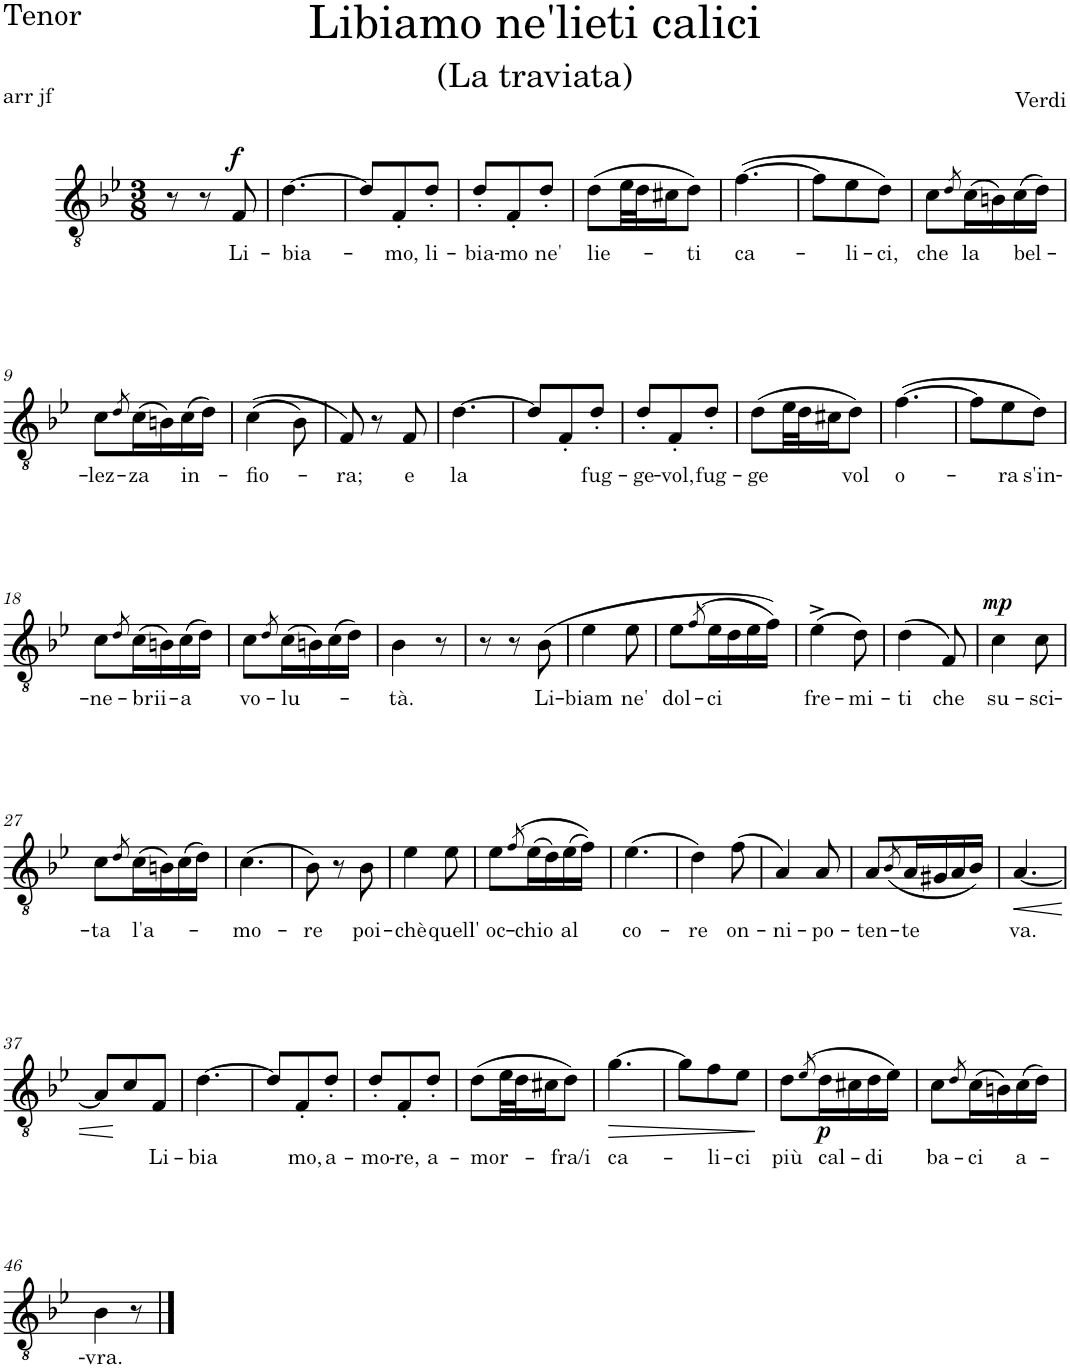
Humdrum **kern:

**kern	**text	**dynam
*part1	*part1	*part1
*staff1	*staff1	*staff1
*I"Tenor	*	*
*I'T.	*	*
*clefGv2	*	*
*k[b-e-]	*	*
*M3/8	*	*
=1	=1	=1
8r	.	.
8r	.	.
!	!LO:LY:b	!LO:DY:a
8F/	Li-	f
=2	=2	=2
!	!LO:LY:b	!
[4.d\	-bia-	.
=3	=3	=3
8d/L]	.	.
!	!LO:LY:b	!
8F'/	-mo,	.
!	!LO:LY:b	!
8d'/J	li-	.
=4	=4	=4
!	!LO:LY:b	!
8d'/L	-bia-	.
!	!LO:LY:b	!
8F'/	-mo	.
!	!LO:LY:b	!
8d'/J	ne'	.
=5	=5	=5
!	!LO:LY:b	!
(8d\L	lie-	.
32e-\LL	.	.
32d\J	.	.
16c#X\J	.	.
!	!LO:LY:b	!
8d\J)	-ti	.
=6	=6	=6
!	!LO:LY:b	!
([4.f\	ca-	.
=7	=7	=7
8f\L]	.	.
!	!LO:LY:b	!
8e-\	-li-	.
!	!LO:LY:b	!
8d\J)	-ci,	.
=8	=8	=8
!	!LO:LY:b	!
8c\L	che	.
8qd/	.	.
!	!LO:LY:b	!
(16c\L	la	.
16Bn\)	.	.
!	!LO:LY:b	!
(16c\	bel-	.
16d\JJ)	.	.
!!LO:LB:g=z
=9	=9	=9
!	!LO:LY:b	!
8c\L	-lez-	.
8qd/	.	.
!	!LO:LY:b	!
(16c\L	-za	.
16Bn\)	.	.
!	!LO:LY:b	!
(16c\	in-	.
16d\JJ)	.	.
=10	=10	=10
!	!LO:LY:b	!
((4c\	-fio-	.
8B-\)	.	.
=11	=11	=11
!	!LO:LY:b	!
8F/)	-ra;	.
8r	.	.
!	!LO:LY:b	!
8F/	e	.
=12	=12	=12
!	!LO:LY:b	!
[4.d\	la	.
=13	=13	=13
8d/L]	.	.
8F'/	.	.
!	!LO:LY:b	!
8d'/J	fug-	.
=14	=14	=14
!	!LO:LY:b	!
8d'/L	-ge-	.
!	!LO:LY:b	!
8F'/	-vol,	.
!	!LO:LY:b	!
8d'/J	fug-	.
=15	=15	=15
!	!LO:LY:b	!
(8d\L	-ge	.
32e-\LL	.	.
32d\J	.	.
16c#X\J	.	.
!	!LO:LY:b	!
8d\J)	vol	.
=16	=16	=16
!	!LO:LY:b	!
([4.f\	o-	.
=17	=17	=17
8f\L]	.	.
!	!LO:LY:b	!
8e-\	-ra	.
!	!LO:LY:b	!
8d\J)	s'in-	.
!!LO:LB:g=z
=18	=18	=18
!	!LO:LY:b	!
8c\L	-ne-	.
8qd/	.	.
!	!LO:LY:b	!
(16c\L	-brii-	.
16Bn\)	.	.
!	!LO:LY:b	!
(16c\	-a	.
16d\JJ)	.	.
=19	=19	=19
!	!LO:LY:b	!
8c\L	vo-	.
8qd/	.	.
!	!LO:LY:b	!
(16c\L	-lu-	.
16Bn\)	.	.
(16c\	.	.
16d\JJ)	.	.
=20	=20	=20
!	!LO:LY:b	!
4B-\	-tà.	.
8r	.	.
=21	=21	=21
8r	.	.
8r	.	.
!	!LO:LY:b	!
(8B-\	Li-	.
=22	=22	=22
!	!LO:LY:b	!
4e-\	-biam	.
!	!LO:LY:b	!
8e-\	ne'	.
=23	=23	=23
!	!LO:LY:b	!
8e-\L	dol-	.
(8qf/	.	.
!	!LO:LY:b	!
16e-\L	-ci	.
16d\	.	.
16e-\	.	.
16f\JJ))	.	.
=24	=24	=24
!	!LO:LY:b	!
(4e-^\	fre-	.
!	!LO:LY:b	!
8d\)	-mi-	.
=25	=25	=25
!	!LO:LY:b	!
(4d\	-ti	.
!	!LO:LY:b	!
8F/)	che	.
=26	=26	=26
!	!LO:LY:b	!LO:DY:a
4c\	su-	mp
!	!LO:LY:b	!
8c\	-sci-	.
!!LO:LB:g=z
=27	=27	=27
!	!LO:LY:b	!
8c\L	-ta	.
8qd/	.	.
!	!LO:LY:b	!
(16c\L	l'a-	.
16Bn\)	.	.
(16c\	.	.
16d\JJ)	.	.
=28	=28	=28
!	!LO:LY:b	!
(4.c\	-mo-	.
=29	=29	=29
!	!LO:LY:b	!
8B-\)	-re	.
8r	.	.
!	!LO:LY:b	!
8B-\	poi-	.
=30	=30	=30
!	!LO:LY:b	!
4e-\	-chè	.
!	!LO:LY:b	!
8e-\	quell'	.
=31	=31	=31
!	!LO:LY:b	!
8e-\L	oc-	.
(8qf/	.	.
!	!LO:LY:b	!
(16e-\L	-chio	.
16d\)	.	.
!	!LO:LY:b	!
(16e-\	al	.
16f\JJ))	.	.
=32	=32	=32
!	!LO:LY:b	!
(4.e-\	co-	.
=33	=33	=33
!	!LO:LY:b	!
4d\)	-re	.
!	!LO:LY:b	!
(8f\	on-	.
=34	=34	=34
!	!LO:LY:b	!
4A/)	-ni-	.
!	!LO:LY:b	!
8A/	-po-	.
=35	=35	=35
!	!LO:LY:b	!
8A/L	-ten-	.
(8qB-/	.	.
!	!LO:LY:b	!
16A/L	-te	.
16G#X/	.	.
16A/	.	.
16B-/JJ)	.	.
=36	=36	=36
!	!LO:LY:b	!LO:HP:b
[4.A/	va.	<
!!LO:LB:g=z
=37	=37	=37
8A/L]	.	.
8c/	.	[
!	!LO:LY:b	!
8F/J	Li-	.
=38	=38	=38
!	!LO:LY:b	!
[4.d\	-bia	.
=39	=39	=39
8d/L]	.	.
!	!LO:LY:b	!
8F'/	mo,	.
!	!LO:LY:b	!
8d'/J	a-	.
=40	=40	=40
!	!LO:LY:b	!
8d'/L	-mo-	.
!	!LO:LY:b	!
8F'/	-re,	.
!	!LO:LY:b	!
8d'/J	a-	.
=41	=41	=41
!	!LO:LY:b	!
(8d\L	-mor-	.
32e-\LL	.	.
32d\J	.	.
16c#X\J	.	.
!	!LO:LY:b	!
8d\J)	-fra/i	.
=42	=42	=42
!	!LO:LY:b	!LO:HP:b
[4.g\	ca-	>
=43	=43	=43
8g\L]	.	.
!	!LO:LY:b	!
8f\	-li-	.
!	!LO:LY:b	!
8e-\J	-ci	.
.	.	]
=44	=44	=44
!	!LO:LY:b	!
8d\L	più	.
(8qe-/	.	.
!	!LO:LY:b	!LO:DY:b
16d\L	cal-	p
16c#X\	.	.
!	!LO:LY:b	!
16d\	-di	.
16e-\JJ)	.	.
=45	=45	=45
!	!LO:LY:b	!
8c\L	ba-	.
8qd/	.	.
!	!LO:LY:b	!
(16c\L	-ci	.
16Bn\)	.	.
!	!LO:LY:b	!
(16c\	a-	.
16d\JJ)	.	.
!!LO:LB:g=z
=46	=46	=46
!	!LO:LY:b	!
4B-\	-vra.	.
8r	.	.
==	==	==
*-	*-	*-
